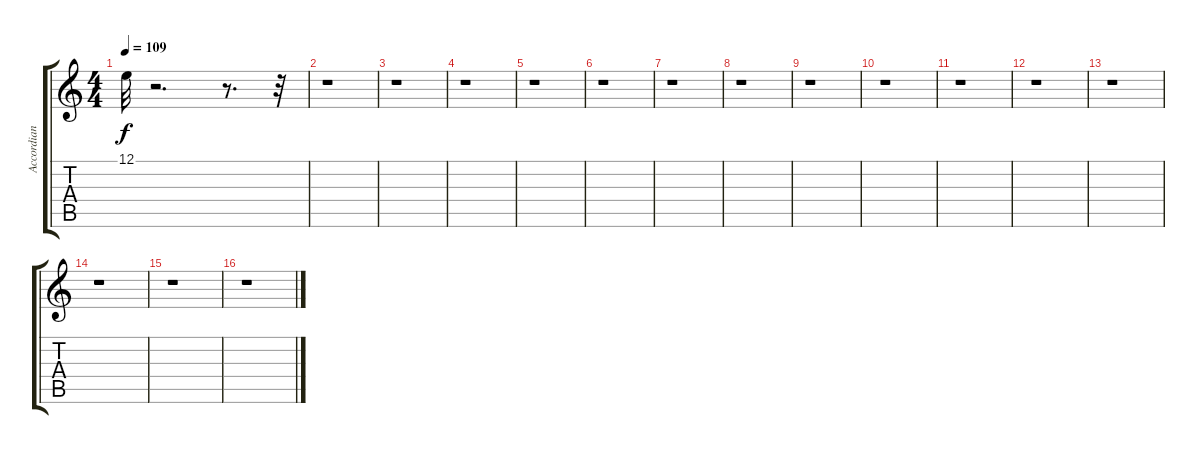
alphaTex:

\track ("Accordian" "Accordian") {solo instrument accordion}
\staff {score tabs}
\tuning (E4 B3 G3 D3 A2 E2) {hide}
\ts (4 4)
\tempo 109
\clef g2
\ks c
12.1{t}.32{dy f} r.2{d} r.8{d} r.32 |
r.1 |
r.1 |
r.1 |
r.1 |
r.1 |
r.1 |
r.1 |
r.1 |
r.1 |
r.1 |
r.1 |
r.1 |
r.1 |
r.1 |
r.1
